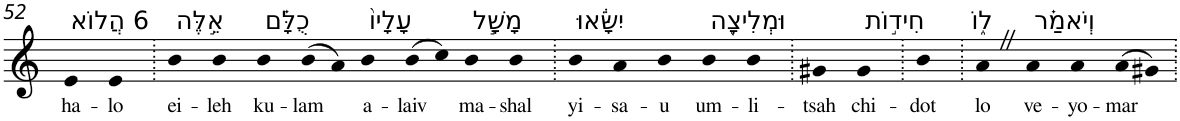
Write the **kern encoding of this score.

**kern	**text
*part1	*part1
*staff1	*staff1
*I"Piano	*
*I'Pno	*
!!LO:PB:g=z
*clefG2	*
*k[]	*
=52	=52
!LO:TX:a:t=6 הֲלוֹא	!
!	!LO:LY:b
4e	ha-
!	!LO:LY:b
4e	-lo
=53.	=53.
!LO:TX:a:t=אֵ֣לֶּה	!
!	!LO:LY:b
4b	ei-
!	!LO:LY:b
4b	-leh
!LO:TX:a:t=כֻלָּ֗ם	!
!	!LO:LY:b
4b	ku-
!	!LO:LY:b
(>8b	-lam
8a)	.
!LO:TX:a:t=עָלָיו֙	!
!	!LO:LY:b
4b	a-
!	!LO:LY:b
(>8b	-laiv
8cc)	.
!LO:TX:a:t=מָשָׁ֣ל	!
!	!LO:LY:b
4b	ma-
!	!LO:LY:b
4b	-shal
=54.	=54.
!LO:TX:a:t=יִשָּׂ֔אוּ	!
!	!LO:LY:b
4b	yi-
!	!LO:LY:b
4a	-sa-
!	!LO:LY:b
4b	-u
!LO:TX:a:t=וּמְלִיצָ֖ה	!
!	!LO:LY:b
4b	um-
!	!LO:LY:b
4b	-li-
=55.	=55.
!	!LO:LY:b
4g#X	-tsah
!LO:TX:a:t=חִיד֣וֹת	!
!	!LO:LY:b
4g#	chi-
=56.	=56.
!	!LO:LY:b
4b	-dot
=57.	=57.
!LO:TX:a:t=ל֑וֹ	!
!	!LO:LY:b
4aZ	lo
!LO:TX:a:t=וְיֹאמַ֗ר	!
!	!LO:LY:b
4a	ve-
!	!LO:LY:b
4a	-yo-
!	!LO:LY:b
(>8a	-mar
8g#X)	.
=.	=.
*-	*-
